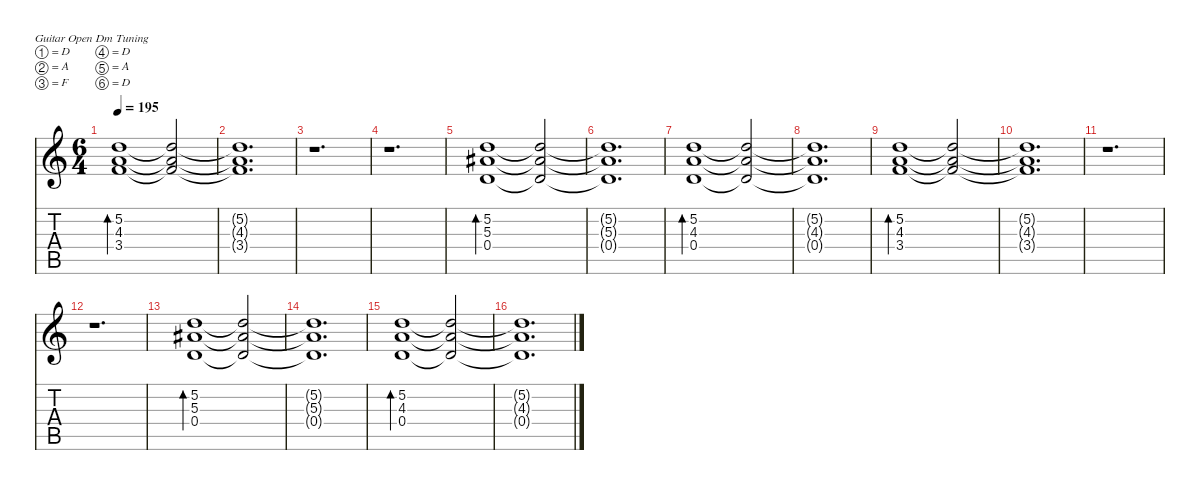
\defaultSystemsLayout 4
\hideDynamics
\bracketExtendMode nobrackets
\singleTrackTrackNamePolicy hidden
\multiTrackTrackNamePolicy hidden
\firstSystemTrackNameMode fullname
\firstSystemTrackNameOrientation horizontal
\otherSystemsTrackNameOrientation horizontal
\track ("Clean" "s.guit.") {instrument acousticguitarsteel}
\staff {score tabs}
\tuning (D4 A3 F3 D3 A2 D2)
\ts (6 4)
\tempo 195
\clef g2
\ks c
(5.2 4.3 3.4).1{bd 60 dy f beam Up} (5.2{t} 4.3{t} 3.4{t}).2{beam Up} |
(5.2{t} 4.3{t} 3.4{t}).1{d beam Up} |
r.1{d beam Down} |
r.1{d beam Down} |
(5.2 5.3{acc #} 0.4).1{bd 60 beam Up} (5.2{t} 5.3{t acc #} 0.4{t}).2{beam Up} |
(5.2{t} 5.3{t acc #} 0.4{t}).1{d beam Up} |
(5.2 4.3 0.4).1{bd 60 beam Up} (5.2{t} 4.3{t} 0.4{t}).2{beam Up} |
(5.2{t} 4.3{t} 0.4{t}).1{d beam Up} |
(5.2 4.3 3.4).1{bd 60 beam Up} (5.2{t} 4.3{t} 3.4{t}).2{beam Up} |
(5.2{t} 4.3{t} 3.4{t}).1{d beam Up} |
r.1{d beam Down} |
r.1{d beam Down} |
(5.2 5.3{acc #} 0.4).1{bd 60 beam Up} (5.2{t} 5.3{t acc #} 0.4{t}).2{beam Up} |
(5.2{t} 5.3{t acc #} 0.4{t}).1{d beam Up} |
(5.2 4.3 0.4).1{bd 60 beam Up} (5.2{t} 4.3{t} 0.4{t}).2{beam Up} |
(5.2{t} 4.3{t} 0.4{t}).1{d beam Up}
